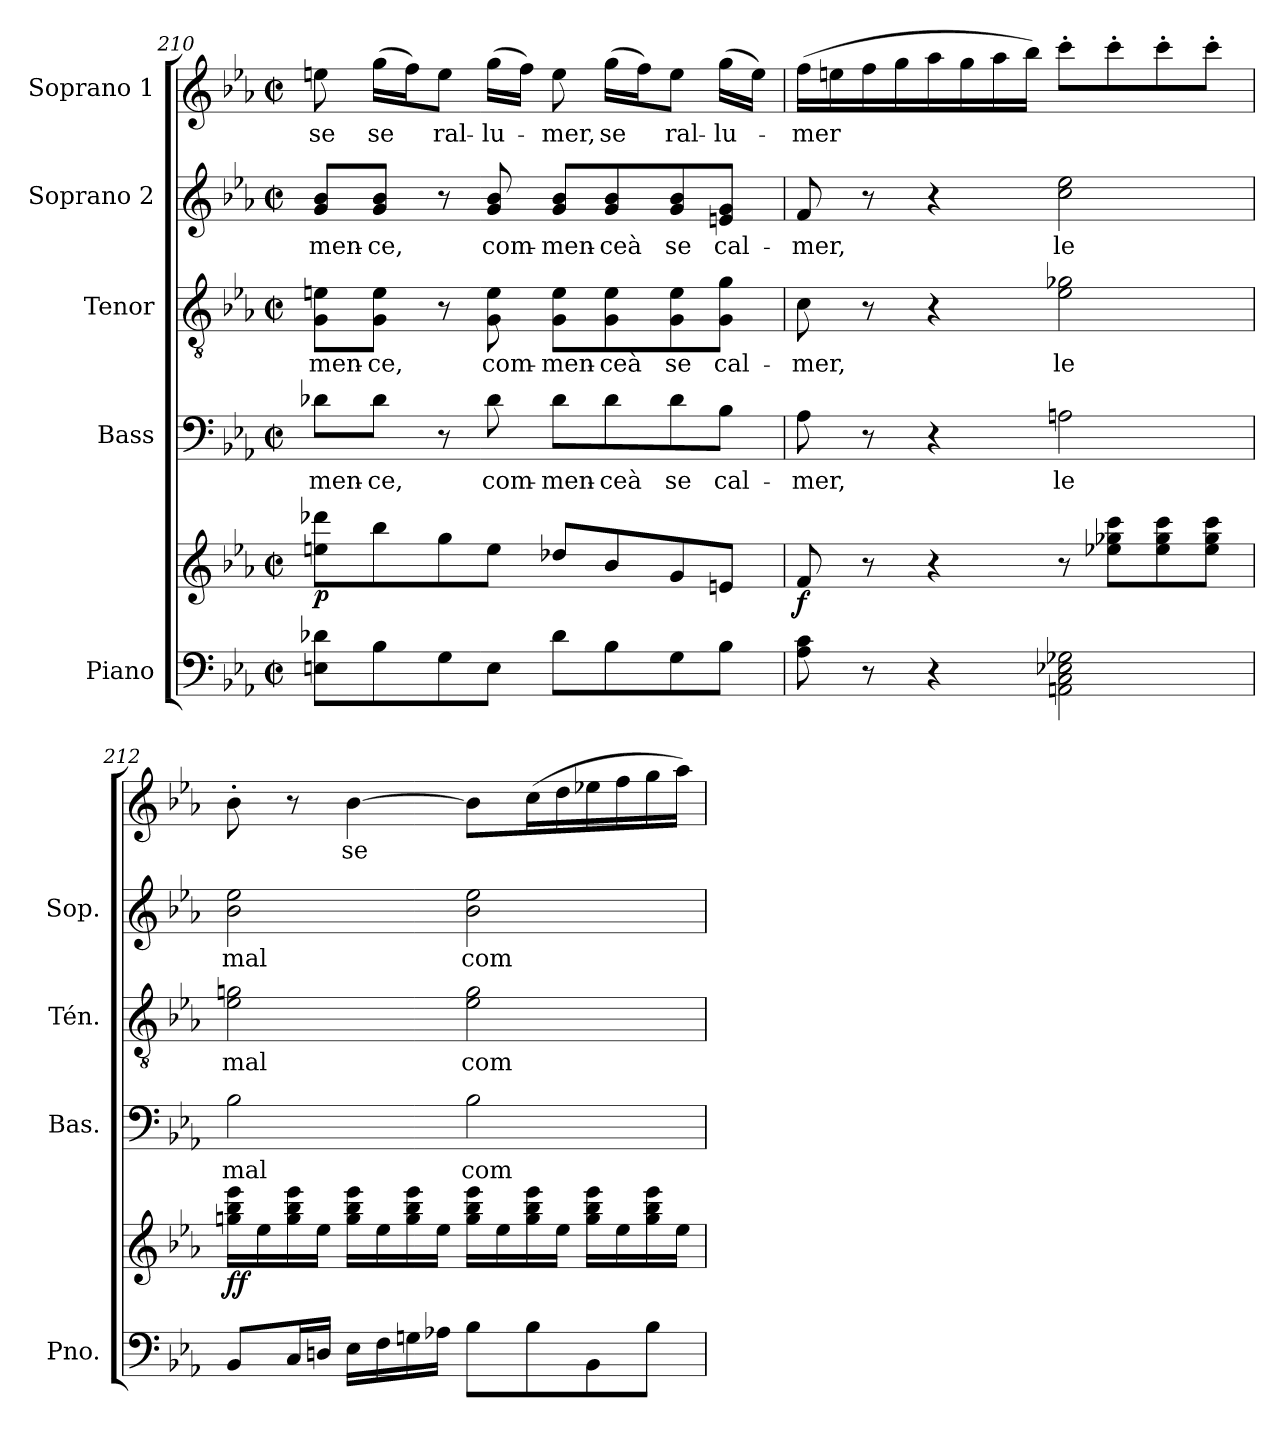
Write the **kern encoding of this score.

**kern	**kern	**dynam	**kern	**text	**kern	**text	**kern	**text	**kern	**text
*part5	*part5	*part5	*part4	*part4	*part3	*part3	*part2	*part2	*part1	*part1
*staff6	*staff5	*staff5/6	*staff4	*staff4	*staff3	*staff3	*staff2	*staff2	*staff1	*staff1
*I"Piano	*	*	*I"Bass	*	*I"Tenor	*	*I"Soprano 2	*	*I"Soprano 1	*
*I'Pno.	*	*	*I'Bas.	*	*I'Tén.	*	*I'Sop.	*	*	*
!!LO:PB:g=z
*clefF4	*clefG2	*	*clefF4	*	*clefGv2	*	*clefG2	*	*clefG2	*
*k[b-e-a-]	*k[b-e-a-]	*	*k[b-e-a-]	*	*k[b-e-a-]	*	*k[b-e-a-]	*	*k[b-e-a-]	*
*E-:	*E-:	*	*E-:	*	*E-:	*	*E-:	*	*E-:	*
*M2/2	*M2/2	*	*M2/2	*	*M2/2	*	*M2/2	*	*M2/2	*
*met(c|)	*met(c|)	*	*met(c|)	*	*met(c|)	*	*met(c|)	*	*met(c|)	*
=210	=210	=210	=210	=210	=210	=210	=210	=210	=210	=210
!	!	!LO:DY:b	!	!LO:LY:b	!	!LO:LY:b	!	!LO:LY:b	!	!LO:LY:b
8En\ 8d-X\L	8een\ 8ddd-X\L	p	8d-X\L	-men-	8G\ 8en\L	-men-	8g/ 8b-/L	-men-	8een\	-se
!	!	!	!	!LO:LY:b	!	!LO:LY:b	!	!LO:LY:b	!	!LO:LY:b
8B-\	8bb-\	.	8d-\J	-ce,	8G\ 8e\J	-ce,	8g/ 8b-/J	-ce,	(>16gg\LL	se
.	.	.	.	.	.	.	.	.	16ff\J)	.
!	!	!	!	!	!	!	!	!	!	!LO:LY:b
8G\	8gg\	.	8r	.	8r	.	8r	.	8ee\J	ral-
!	!	!	!	!LO:LY:b	!	!LO:LY:b	!	!LO:LY:b	!	!LO:LY:b
8E\J	8ee\J	.	8d-\	com-	8G\ 8e\	com-	8g/ 8b-/	com-	(>16gg\LL	-lu-
.	.	.	.	.	.	.	.	.	16ff\JJ)	.
!	!	!	!	!LO:LY:b	!	!LO:LY:b	!	!LO:LY:b	!	!LO:LY:b
8d-\L	8dd-X/L	.	8d-\L	-men-	8G\ 8e\L	-men-	8g/ 8b-/L	-men-	8ee\	-mer,
!	!	!	!	!LO:LY:b	!	!LO:LY:b	!	!LO:LY:b	!	!LO:LY:b
8B-\	8b-/	.	8d-\	ceà	8G\ 8e\	ceà	8g/ 8b-/	ceà	(>16gg\LL	se
.	.	.	.	.	.	.	.	.	16ff\J)	.
!	!	!	!	!LO:LY:b	!	!LO:LY:b	!	!LO:LY:b	!	!LO:LY:b
8G\	8g/	.	8d-\	se	8G\ 8e\	se	8g/ 8b-/	se	8ee\J	ral-
!	!	!	!	!LO:LY:b	!	!LO:LY:b	!	!LO:LY:b	!	!LO:LY:b
8B-\J	8en/J	.	8B-\J	cal-	8G\ 8g\J	cal-	8en/ 8g/J	cal-	(>16gg\LL	-lu-
.	.	.	.	.	.	.	.	.	16ee\JJ)	.
=211	=211	=211	=211	=211	=211	=211	=211	=211	=211	=211
!	!	!LO:DY:b	!	!LO:LY:b	!	!LO:LY:b	!	!LO:LY:b	!	!LO:LY:b
8A-\ 8c\	8f/	f	8A-\	-mer,	8c\	-mer,	8f/	-mer,	(>16ff\LL	-mer
.	.	.	.	.	.	.	.	.	16een\	.
8r	8r	.	8r	.	8r	.	8r	.	16ff\	.
.	.	.	.	.	.	.	.	.	16gg\	.
4r	4r	.	4r	.	4r	.	4r	.	16aa-\	.
.	.	.	.	.	.	.	.	.	16gg\	.
.	.	.	.	.	.	.	.	.	16aa-\	.
.	.	.	.	.	.	.	.	.	16bb-\JJ)	.
!	!	!	!	!LO:LY:b	!	!LO:LY:b	!	!LO:LY:b	!	!
2AAn\ 2C\ 2E-X\ 2G-X\	8r	.	2An\	le	2e-\ 2g-X\	le	2cc\ 2ee-\	le	8ccc'\L	.
.	8ee-X\ 8gg-X\ 8ccc\L	.	.	.	.	.	.	.	8ccc'\	.
.	8ee-\ 8gg-\ 8ccc\	.	.	.	.	.	.	.	8ccc'\	.
.	8ee-\ 8gg-\ 8ccc\J	.	.	.	.	.	.	.	8ccc'\J	.
!!LO:LB:g=z
=212	=212	=212	=212	=212	=212	=212	=212	=212	=212	=212
!	!	!LO:DY:b	!	!LO:LY:b	!	!LO:LY:b	!	!LO:LY:b	!	!
8BB-/L	16ggn\ 16bb-\ 16eee-\LL	ff	2B-\	mal	2e-\ 2gn\	mal	2b-\ 2ee-\	mal	8b-'\	.
.	16ee-\	.	.	.	.	.	.	.	.	.
16C/L	16gg\ 16bb-\ 16eee-\	.	.	.	.	.	.	.	8r	.
16Dn/JJ	16ee-\JJ	.	.	.	.	.	.	.	.	.
!	!	!	!	!	!	!	!	!	!	!LO:LY:b
16E-\LL	16gg\ 16bb-\ 16eee-\LL	.	.	.	.	.	.	.	[4b-\	se
16F\	16ee-\	.	.	.	.	.	.	.	.	.
16Gn\	16gg\ 16bb-\ 16eee-\	.	.	.	.	.	.	.	.	.
16A-X\JJ	16ee-\JJ	.	.	.	.	.	.	.	.	.
!	!	!	!	!LO:LY:b	!	!LO:LY:b	!	!LO:LY:b	!	!
8B-\L	16gg\ 16bb-\ 16eee-\LL	.	2B-\	com-	2e-\ 2g\	com-	2b-\ 2ee-\	com-	8b-\L]	.
.	16ee-\	.	.	.	.	.	.	.	.	.
8B-\	16gg\ 16bb-\ 16eee-\	.	.	.	.	.	.	.	(>16cc\L	.
.	16ee-\JJ	.	.	.	.	.	.	.	16dd\	.
8BB-\	16gg\ 16bb-\ 16eee-\LL	.	.	.	.	.	.	.	16ee-X\	.
.	16ee-\	.	.	.	.	.	.	.	16ff\	.
8B-\J	16gg\ 16bb-\ 16eee-\	.	.	.	.	.	.	.	16gg\	.
.	16ee-\JJ	.	.	.	.	.	.	.	16aa-\JJ)	.
=	=	=	=	=	=	=	=	=	=	=
*-	*-	*-	*-	*-	*-	*-	*-	*-	*-	*-
